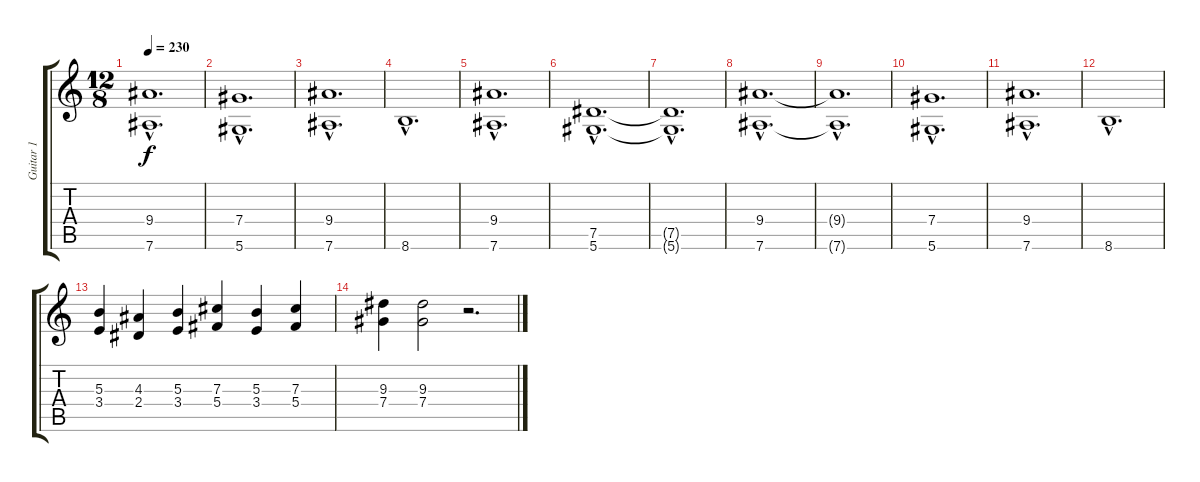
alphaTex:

\track ("Guitar 1" "Guitar 1") {instrument distortionguitar}
\staff {score tabs}
\tuning (Eb4 Bb3 Gb3 Db3 Ab2 Eb2) {hide}
\ts (12 8)
\tempo 230
\clef g2
\ks c
(9.4{hac t} 7.6{hac t}).1{d dy f} |
(7.4{hac} 5.6{hac}).1{d} |
(9.4{hac} 7.6{hac}).1{d} |
8.6{hac}.1{d} |
(9.4{hac} 7.6{hac}).1{d} |
(7.5{hac} 5.6{hac}).1{d} |
(7.5{hac t} 5.6{hac t}).1{d} |
(9.4{hac} 7.6{hac}).1{d} |
(9.4{hac t} 7.6{hac t}).1{d} |
(7.4{hac} 5.6{hac}).1{d} |
(9.4{hac} 7.6{hac}).1{d} |
8.6{hac}.1{d} |
(5.3 3.4).4 (4.3 2.4).4 (5.3 3.4).4 (7.3 5.4).4 (5.3 3.4).4 (7.3 5.4).4 |
(9.3 7.4).4 (9.3 7.4).2 r.2{d}
